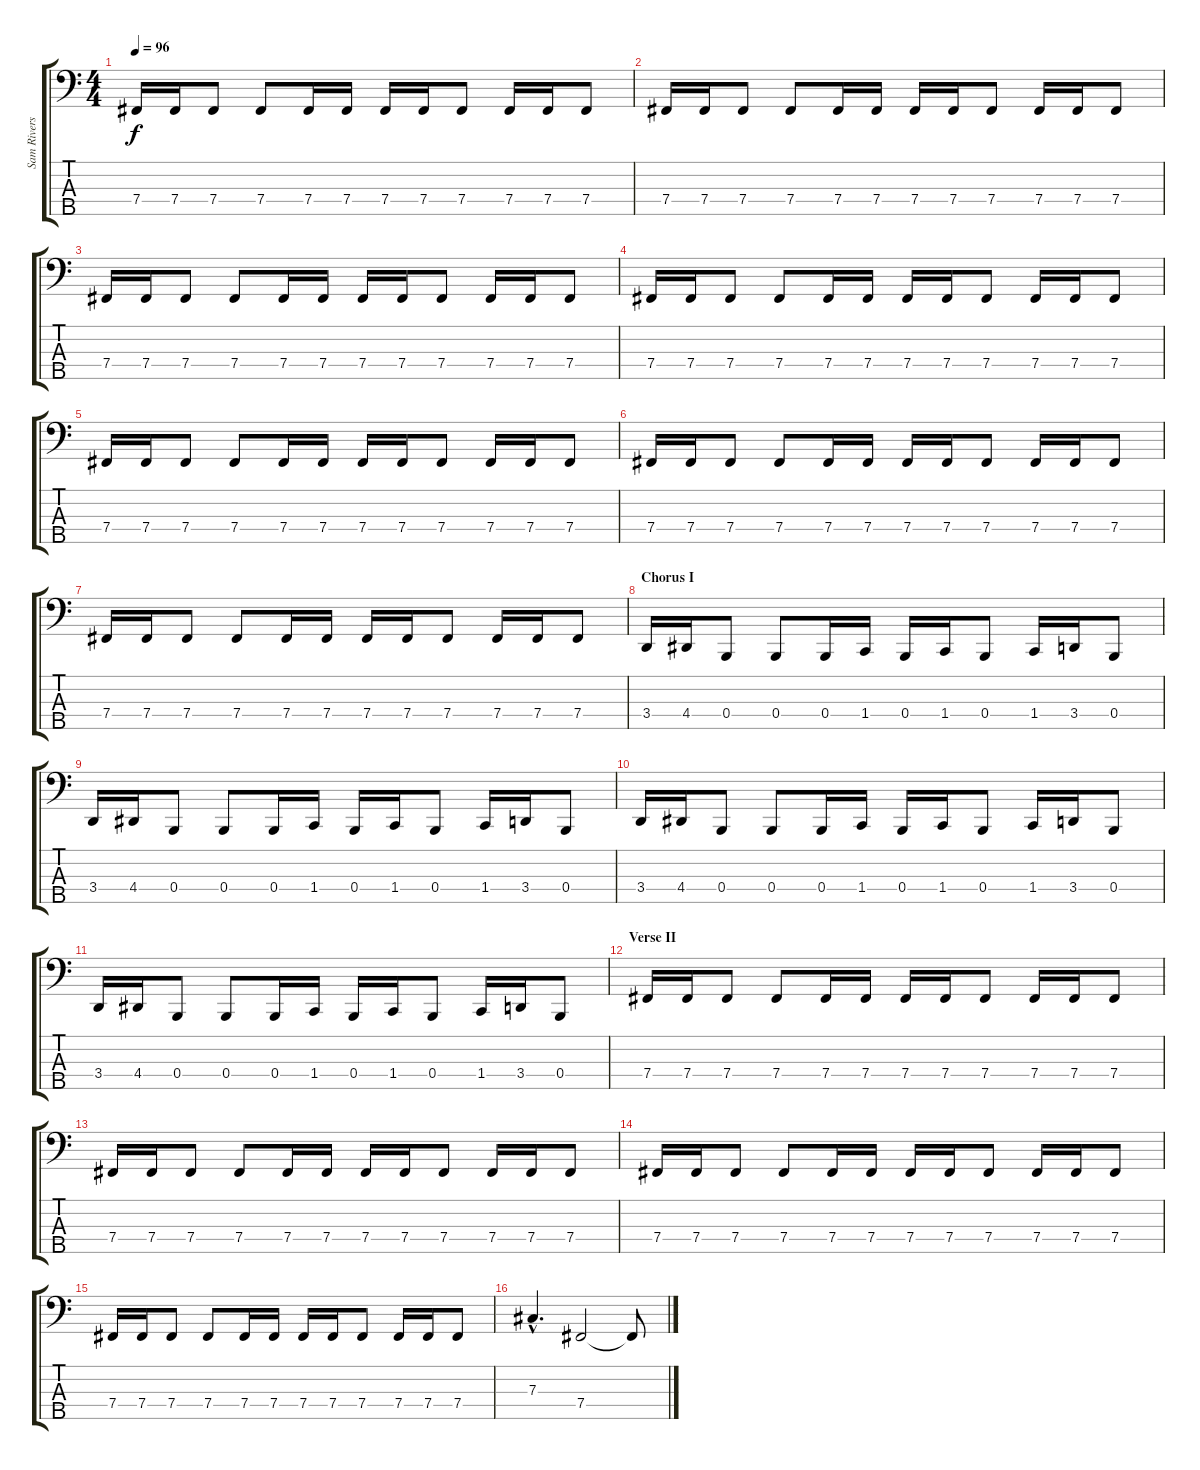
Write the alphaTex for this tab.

\track ("Sam Rivers - Bass" "Sam Rivers") {instrument electricbassfinger}
\staff {score tabs}
\tuning (E2 B1 Gb1 B0 Ab0) {hide}
\ts (4 4)
\tempo 96
\clef f4
\ks c
7.4.16{dy f} 7.4.16 7.4.8 7.4.8 7.4.16 7.4.16 7.4.16 7.4.16 7.4.8 7.4.16 7.4.16 7.4.8 |
7.4.16 7.4.16 7.4.8 7.4.8 7.4.16 7.4.16 7.4.16 7.4.16 7.4.8 7.4.16 7.4.16 7.4.8 |
7.4.16 7.4.16 7.4.8 7.4.8 7.4.16 7.4.16 7.4.16 7.4.16 7.4.8 7.4.16 7.4.16 7.4.8 |
7.4.16 7.4.16 7.4.8 7.4.8 7.4.16 7.4.16 7.4.16 7.4.16 7.4.8 7.4.16 7.4.16 7.4.8 |
7.4.16 7.4.16 7.4.8 7.4.8 7.4.16 7.4.16 7.4.16 7.4.16 7.4.8 7.4.16 7.4.16 7.4.8 |
7.4.16 7.4.16 7.4.8 7.4.8 7.4.16 7.4.16 7.4.16 7.4.16 7.4.8 7.4.16 7.4.16 7.4.8 |
7.4.16 7.4.16 7.4.8 7.4.8 7.4.16 7.4.16 7.4.16 7.4.16 7.4.8 7.4.16 7.4.16 7.4.8 |
\section ("" "Chorus I")
3.4.16 4.4.16 0.4.8 0.4.8 0.4.16 1.4.16 0.4.16 1.4.16 0.4.8 1.4.16 3.4.16 0.4.8 |
3.4.16 4.4.16 0.4.8 0.4.8 0.4.16 1.4.16 0.4.16 1.4.16 0.4.8 1.4.16 3.4.16 0.4.8 |
3.4.16 4.4.16 0.4.8 0.4.8 0.4.16 1.4.16 0.4.16 1.4.16 0.4.8 1.4.16 3.4.16 0.4.8 |
3.4.16 4.4.16 0.4.8 0.4.8 0.4.16 1.4.16 0.4.16 1.4.16 0.4.8 1.4.16 3.4.16 0.4.8 |
\section ("" "Verse II")
7.4.16 7.4.16 7.4.8 7.4.8 7.4.16 7.4.16 7.4.16 7.4.16 7.4.8 7.4.16 7.4.16 7.4.8 |
7.4.16 7.4.16 7.4.8 7.4.8 7.4.16 7.4.16 7.4.16 7.4.16 7.4.8 7.4.16 7.4.16 7.4.8 |
7.4.16 7.4.16 7.4.8 7.4.8 7.4.16 7.4.16 7.4.16 7.4.16 7.4.8 7.4.16 7.4.16 7.4.8 |
7.4.16 7.4.16 7.4.8 7.4.8 7.4.16 7.4.16 7.4.16 7.4.16 7.4.8 7.4.16 7.4.16 7.4.8 |
7.3{hac}.4{d} 7.4.2 7.4{t}.8
